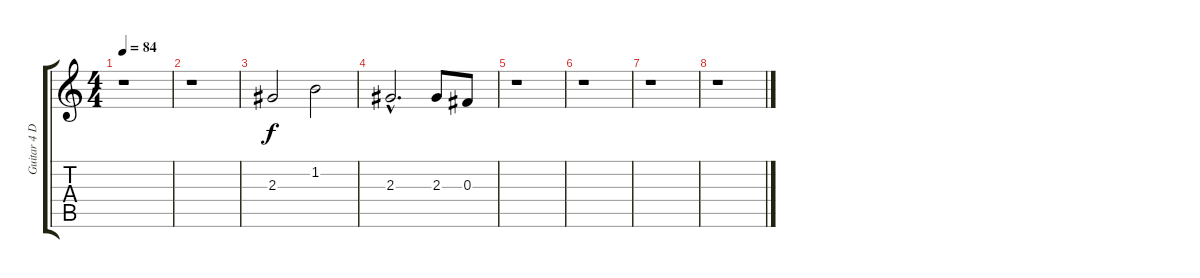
\track ("Guitar 4 Distortion" "Guitar 4 D") {instrument distortionguitar}
\staff {score tabs}
\tuning (Eb4 Bb3 Gb3 Db3 Ab2 Eb2) {hide}
\ts (4 4)
\tempo 84
\clef g2
\ks c
r.1{dy f} |
r.1 |
2.3.2 1.2.2 |
2.3{hac}.2{d} 2.3.8 0.3.8 |
r.1 |
r.1 |
r.1 |
r.1
